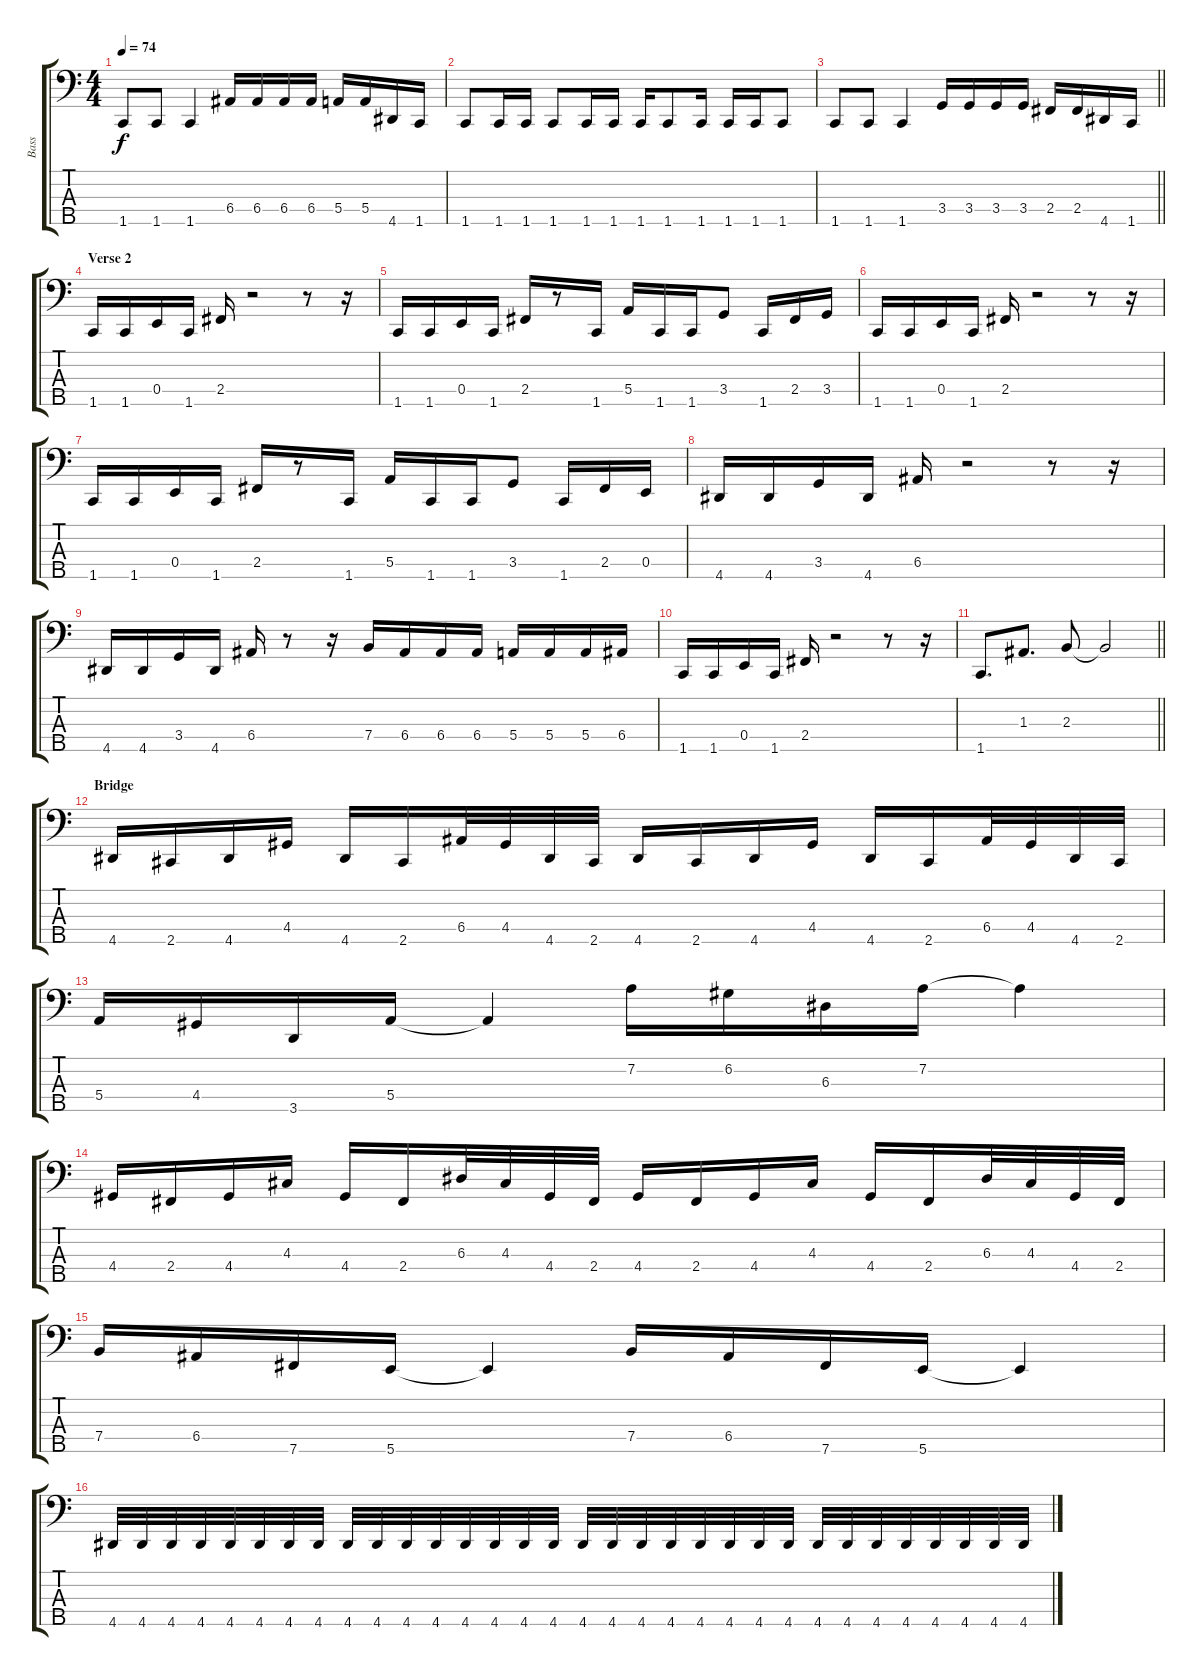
\track ("Bass" "Bass") {instrument electricbassfinger}
\staff {score tabs}
\tuning (G2 D2 A1 E1 B0) {hide}
\ts (4 4)
\tempo 74
\clef f4
\ks c
1.5.8{dy f} 1.5.8 1.5.4 6.4.16 6.4.16 6.4.16 6.4.16 5.4.16 5.4.16 4.5.16 1.5.16 |
1.5.8 1.5.16 1.5.16 1.5.8 1.5.16 1.5.16 1.5.16 1.5.8 1.5.16 1.5.16 1.5.16 1.5.8 |
\barLineRight lightlight
1.5.8 1.5.8 1.5.4 3.4.16 3.4.16 3.4.16 3.4.16 2.4.16 2.4.16 4.5.16 1.5.16 |
\section ("" "Verse 2")
1.5.16 1.5.16 0.4.16 1.5.16 2.4.16 r.2 r.8 r.16 |
1.5.16 1.5.16 0.4.16 1.5.16 2.4.16 r.8 1.5.16 5.4.16 1.5.16 1.5.16 3.4.8 1.5.16 2.4.16 3.4.16 |
1.5.16 1.5.16 0.4.16 1.5.16 2.4.16 r.2 r.8 r.16 |
1.5.16 1.5.16 0.4.16 1.5.16 2.4.16 r.8 1.5.16 5.4.16 1.5.16 1.5.16 3.4.8 1.5.16 2.4.16 0.4.16 |
4.5.16 4.5.16 3.4.16 4.5.16 6.4.16 r.2 r.8 r.16 |
4.5.16 4.5.16 3.4.16 4.5.16 6.4.16 r.8 r.16 7.4.16 6.4.16 6.4.16 6.4.16 5.4.16 5.4.16 5.4.16 6.4.16 |
1.5.16 1.5.16 0.4.16 1.5.16 2.4.16 r.2 r.8 r.16 |
\barLineRight lightlight
1.5.8{d} 1.3.8{d} 2.3.8 2.3{t}.2 |
\section ("" "Bridge")
4.5.16 2.5.16 4.5.16 4.4.16 4.5.16 2.5.16 6.4.32 4.4.32 4.5.32 2.5.32 4.5.16 2.5.16 4.5.16 4.4.16 4.5.16 2.5.16 6.4.32 4.4.32 4.5.32 2.5.32 |
5.4.16 4.4.16 3.5.16 5.4.16 5.4{t}.4 7.2.16 6.2.16 6.3.16 7.2.16 7.2{t}.4 |
4.4.16 2.4.16 4.4.16 4.3.16 4.4.16 2.4.16 6.3.32 4.3.32 4.4.32 2.4.32 4.4.16 2.4.16 4.4.16 4.3.16 4.4.16 2.4.16 6.3.32 4.3.32 4.4.32 2.4.32 |
7.4.16 6.4.16 7.5.16 5.5.16 5.5{t}.4 7.4.16 6.4.16 7.5.16 5.5.16 5.5{t}.4 |
4.5.32 4.5.32 4.5.32 4.5.32 4.5.32 4.5.32 4.5.32 4.5.32 4.5.32 4.5.32 4.5.32 4.5.32 4.5.32 4.5.32 4.5.32 4.5.32 4.5.32 4.5.32 4.5.32 4.5.32 4.5.32 4.5.32 4.5.32 4.5.32 4.5.32 4.5.32 4.5.32 4.5.32 4.5.32 4.5.32 4.5.32 4.5.32
